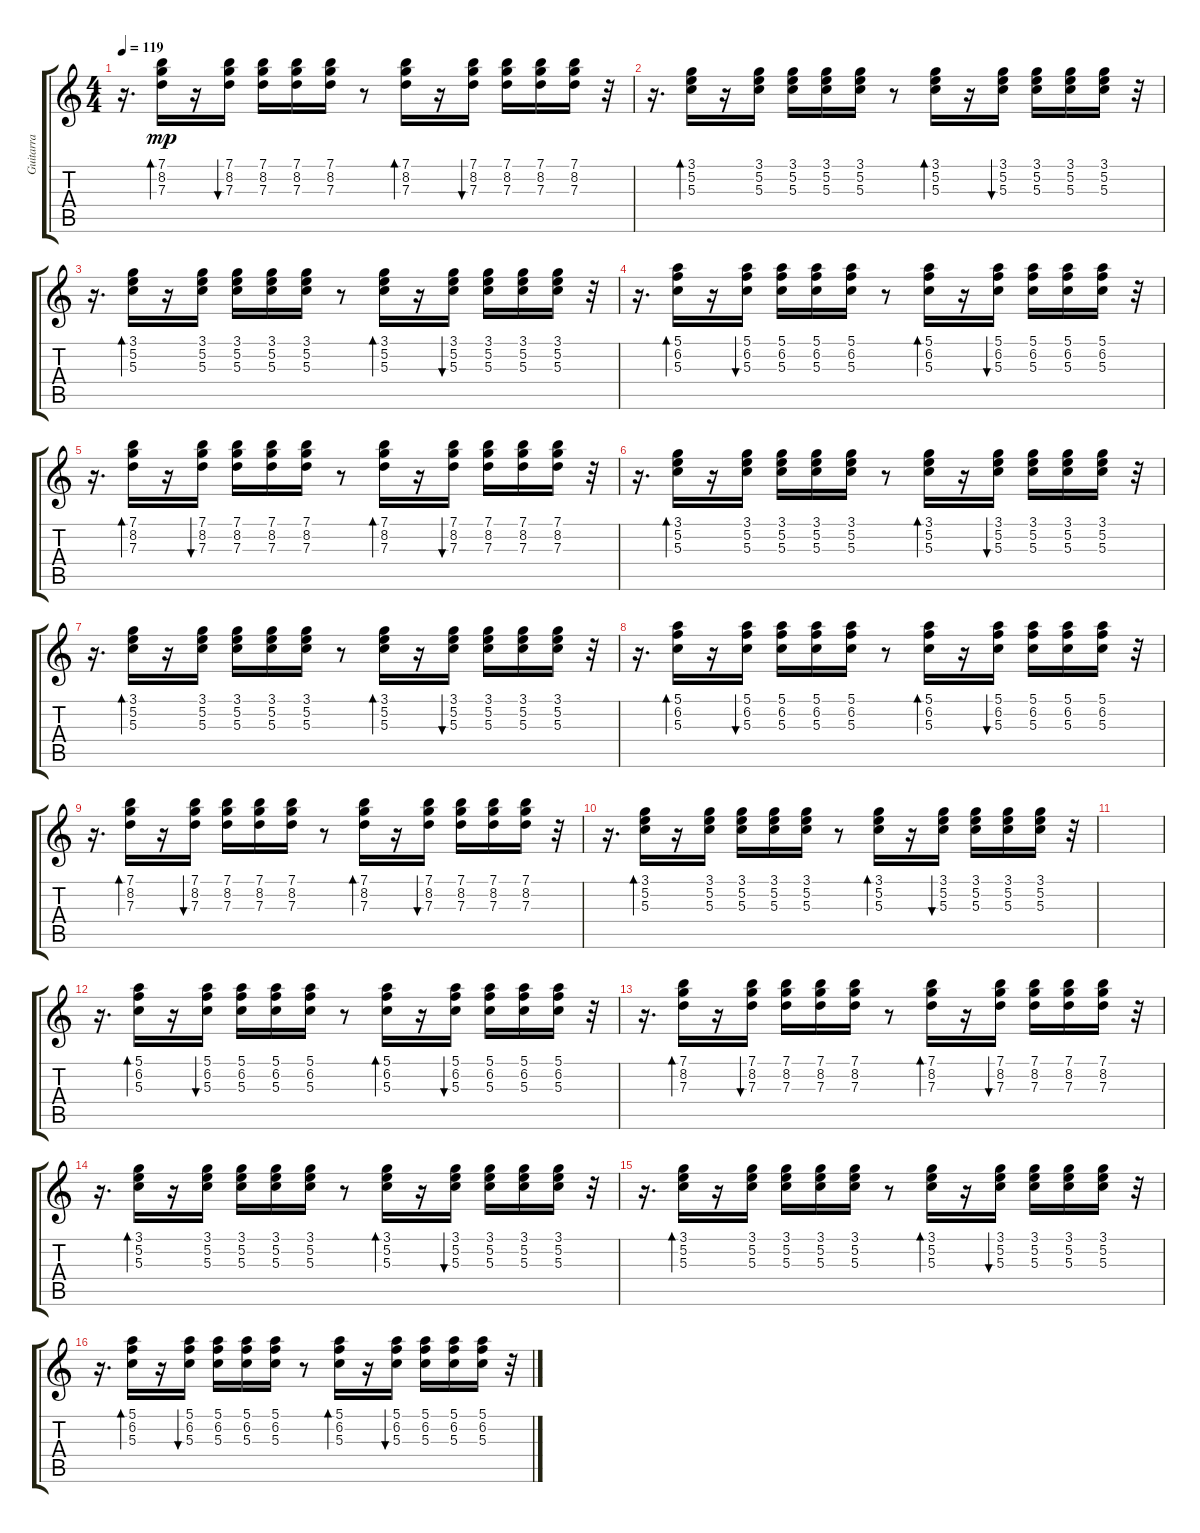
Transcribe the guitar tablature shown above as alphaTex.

\track ("Guitarra" "Guitarra") {instrument acousticguitarsteel}
\staff {score tabs}
\tuning (E4 B3 G3 D3 A2 E2) {hide}
\ts (4 4)
\tempo 119
\clef g2
\ks c
r.16{d dy mp} (7.1 8.2 7.3).16{bd 60} r.16 (7.1 8.2 7.3).16{bu 60} (7.1 8.2 7.3).16 (7.1 8.2 7.3).16 (7.1 8.2 7.3).16 r.8 (7.1 8.2 7.3).16{bd 60} r.16 (7.1 8.2 7.3).16{bu 60} (7.1 8.2 7.3).16 (7.1 8.2 7.3).16 (7.1 8.2 7.3).16 r.32 |
r.16{d} (3.1 5.2 5.3).16{bd 240} r.16 (3.1 5.2 5.3).16 (3.1 5.2 5.3).16 (3.1 5.2 5.3).16 (3.1 5.2 5.3).16 r.8 (3.1 5.2 5.3).16{bd 240} r.16 (3.1 5.2 5.3).16{bu 60} (3.1 5.2 5.3).16 (3.1 5.2 5.3).16 (3.1 5.2 5.3).16 r.32 |
r.16{d} (3.1 5.2 5.3).16{bd 240} r.16 (3.1 5.2 5.3).16 (3.1 5.2 5.3).16 (3.1 5.2 5.3).16 (3.1 5.2 5.3).16 r.8 (3.1 5.2 5.3).16{bd 240} r.16 (3.1 5.2 5.3).16{bu 60} (3.1 5.2 5.3).16 (3.1 5.2 5.3).16 (3.1 5.2 5.3).16 r.32 |
r.16{d} (5.1 6.2 5.3).16{bd 60} r.16 (5.1 6.2 5.3).16{bu 60} (5.1 6.2 5.3).16 (5.1 6.2 5.3).16 (5.1 6.2 5.3).16 r.8 (5.1 6.2 5.3).16{bd 60} r.16 (5.1 6.2 5.3).16{bu 60} (5.1 6.2 5.3).16 (5.1 6.2 5.3).16 (5.1 6.2 5.3).16 r.32 |
r.16{d} (7.1 8.2 7.3).16{bd 60} r.16 (7.1 8.2 7.3).16{bu 60} (7.1 8.2 7.3).16 (7.1 8.2 7.3).16 (7.1 8.2 7.3).16 r.8 (7.1 8.2 7.3).16{bd 60} r.16 (7.1 8.2 7.3).16{bu 60} (7.1 8.2 7.3).16 (7.1 8.2 7.3).16 (7.1 8.2 7.3).16 r.32 |
r.16{d} (3.1 5.2 5.3).16{bd 240} r.16 (3.1 5.2 5.3).16 (3.1 5.2 5.3).16 (3.1 5.2 5.3).16 (3.1 5.2 5.3).16 r.8 (3.1 5.2 5.3).16{bd 240} r.16 (3.1 5.2 5.3).16{bu 60} (3.1 5.2 5.3).16 (3.1 5.2 5.3).16 (3.1 5.2 5.3).16 r.32 |
r.16{d} (3.1 5.2 5.3).16{bd 240} r.16 (3.1 5.2 5.3).16 (3.1 5.2 5.3).16 (3.1 5.2 5.3).16 (3.1 5.2 5.3).16 r.8 (3.1 5.2 5.3).16{bd 240} r.16 (3.1 5.2 5.3).16{bu 60} (3.1 5.2 5.3).16 (3.1 5.2 5.3).16 (3.1 5.2 5.3).16 r.32 |
r.16{d} (5.1 6.2 5.3).16{bd 60} r.16 (5.1 6.2 5.3).16{bu 60} (5.1 6.2 5.3).16 (5.1 6.2 5.3).16 (5.1 6.2 5.3).16 r.8 (5.1 6.2 5.3).16{bd 60} r.16 (5.1 6.2 5.3).16{bu 60} (5.1 6.2 5.3).16 (5.1 6.2 5.3).16 (5.1 6.2 5.3).16 r.32 |
r.16{d} (7.1 8.2 7.3).16{bd 60} r.16 (7.1 8.2 7.3).16{bu 60} (7.1 8.2 7.3).16 (7.1 8.2 7.3).16 (7.1 8.2 7.3).16 r.8 (7.1 8.2 7.3).16{bd 60} r.16 (7.1 8.2 7.3).16{bu 60} (7.1 8.2 7.3).16 (7.1 8.2 7.3).16 (7.1 8.2 7.3).16 r.32 |
r.16{d} (3.1 5.2 5.3).16{bd 240} r.16 (3.1 5.2 5.3).16 (3.1 5.2 5.3).16 (3.1 5.2 5.3).16 (3.1 5.2 5.3).16 r.8 (3.1 5.2 5.3).16{bd 240} r.16 (3.1 5.2 5.3).16{bu 60} (3.1 5.2 5.3).16 (3.1 5.2 5.3).16 (3.1 5.2 5.3).16 r.32 |
|
r.16{d} (5.1 6.2 5.3).16{bd 60} r.16 (5.1 6.2 5.3).16{bu 60} (5.1 6.2 5.3).16 (5.1 6.2 5.3).16 (5.1 6.2 5.3).16 r.8 (5.1 6.2 5.3).16{bd 60} r.16 (5.1 6.2 5.3).16{bu 60} (5.1 6.2 5.3).16 (5.1 6.2 5.3).16 (5.1 6.2 5.3).16 r.32 |
r.16{d} (7.1 8.2 7.3).16{bd 60} r.16 (7.1 8.2 7.3).16{bu 60} (7.1 8.2 7.3).16 (7.1 8.2 7.3).16 (7.1 8.2 7.3).16 r.8 (7.1 8.2 7.3).16{bd 60} r.16 (7.1 8.2 7.3).16{bu 60} (7.1 8.2 7.3).16 (7.1 8.2 7.3).16 (7.1 8.2 7.3).16 r.32 |
r.16{d} (3.1 5.2 5.3).16{bd 240} r.16 (3.1 5.2 5.3).16 (3.1 5.2 5.3).16 (3.1 5.2 5.3).16 (3.1 5.2 5.3).16 r.8 (3.1 5.2 5.3).16{bd 240} r.16 (3.1 5.2 5.3).16{bu 60} (3.1 5.2 5.3).16 (3.1 5.2 5.3).16 (3.1 5.2 5.3).16 r.32 |
r.16{d} (3.1 5.2 5.3).16{bd 240} r.16 (3.1 5.2 5.3).16 (3.1 5.2 5.3).16 (3.1 5.2 5.3).16 (3.1 5.2 5.3).16 r.8 (3.1 5.2 5.3).16{bd 240} r.16 (3.1 5.2 5.3).16{bu 60} (3.1 5.2 5.3).16 (3.1 5.2 5.3).16 (3.1 5.2 5.3).16 r.32 |
r.16{d} (5.1 6.2 5.3).16{bd 60} r.16 (5.1 6.2 5.3).16{bu 60} (5.1 6.2 5.3).16 (5.1 6.2 5.3).16 (5.1 6.2 5.3).16 r.8 (5.1 6.2 5.3).16{bd 60} r.16 (5.1 6.2 5.3).16{bu 60} (5.1 6.2 5.3).16 (5.1 6.2 5.3).16 (5.1 6.2 5.3).16 r.32
